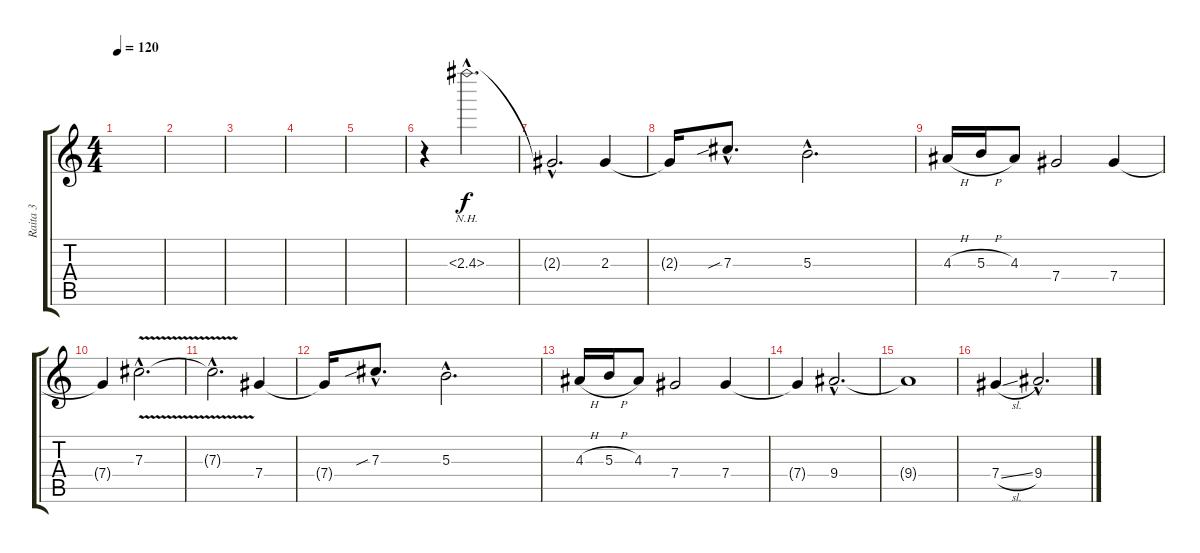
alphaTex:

\track ("Raita 3" "Raita 3") {instrument overdrivenguitar}
\staff {score tabs}
\tuning (Eb4 Bb3 Gb3 Db3 Ab2 Eb2) {hide}
\ts (4 4)
\tempo 120
\clef g2
\ks c
|
|
|
|
|
r.4 2.3{nh hac}.2{d} |
2.3{hac t}.2{d} 2.3.4 |
2.3{t}.16 7.3{sib hac}.8{d} 5.3{hac}.2{d} |
4.3{h}.16 5.3{h}.16 4.3.8 7.4.2 7.4.4 |
7.4{t}.4 7.3{v hac}.2{d} |
7.3{hac t}.2{d} 7.4.4 |
7.4{t}.16 7.3{sib hac}.8{d} 5.3{hac}.2{d} |
4.3{h}.16 5.3{h}.16 4.3.8 7.4.2 7.4.4 |
7.4{t}.4 9.4{hac}.2{d} |
9.4{t}.1 |
7.4{sl}.4 9.4{hac}.2{d}
